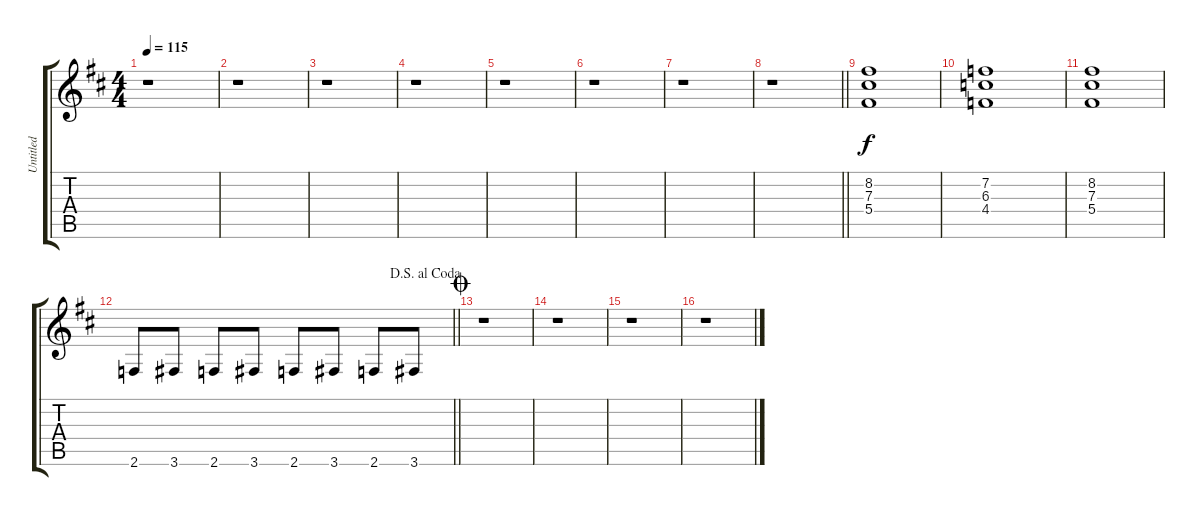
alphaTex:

\track ("Untitled" "Untitled") {instrument distortionguitar}
\staff {score tabs}
\tuning (Eb4 Bb3 Gb3 Db3 Ab2 Eb2) {hide}
\ts (4 4)
\tempo 115
\clef g2
\ks d
r.1{dy f} |
r.1 |
r.1 |
r.1 |
r.1 |
r.1 |
r.1 |
\barLineRight lightlight
r.1 |
(8.2 7.3 5.4).1 |
(7.2 6.3 4.4).1 |
(8.2 7.3 5.4).1 |
\jump dalsegnoalcoda
\barLineRight lightlight
2.6.8 3.6.8 2.6.8 3.6.8 2.6.8 3.6.8 2.6.8 3.6.8 |
\jump coda
r.1 |
r.1 |
r.1 |
r.1
